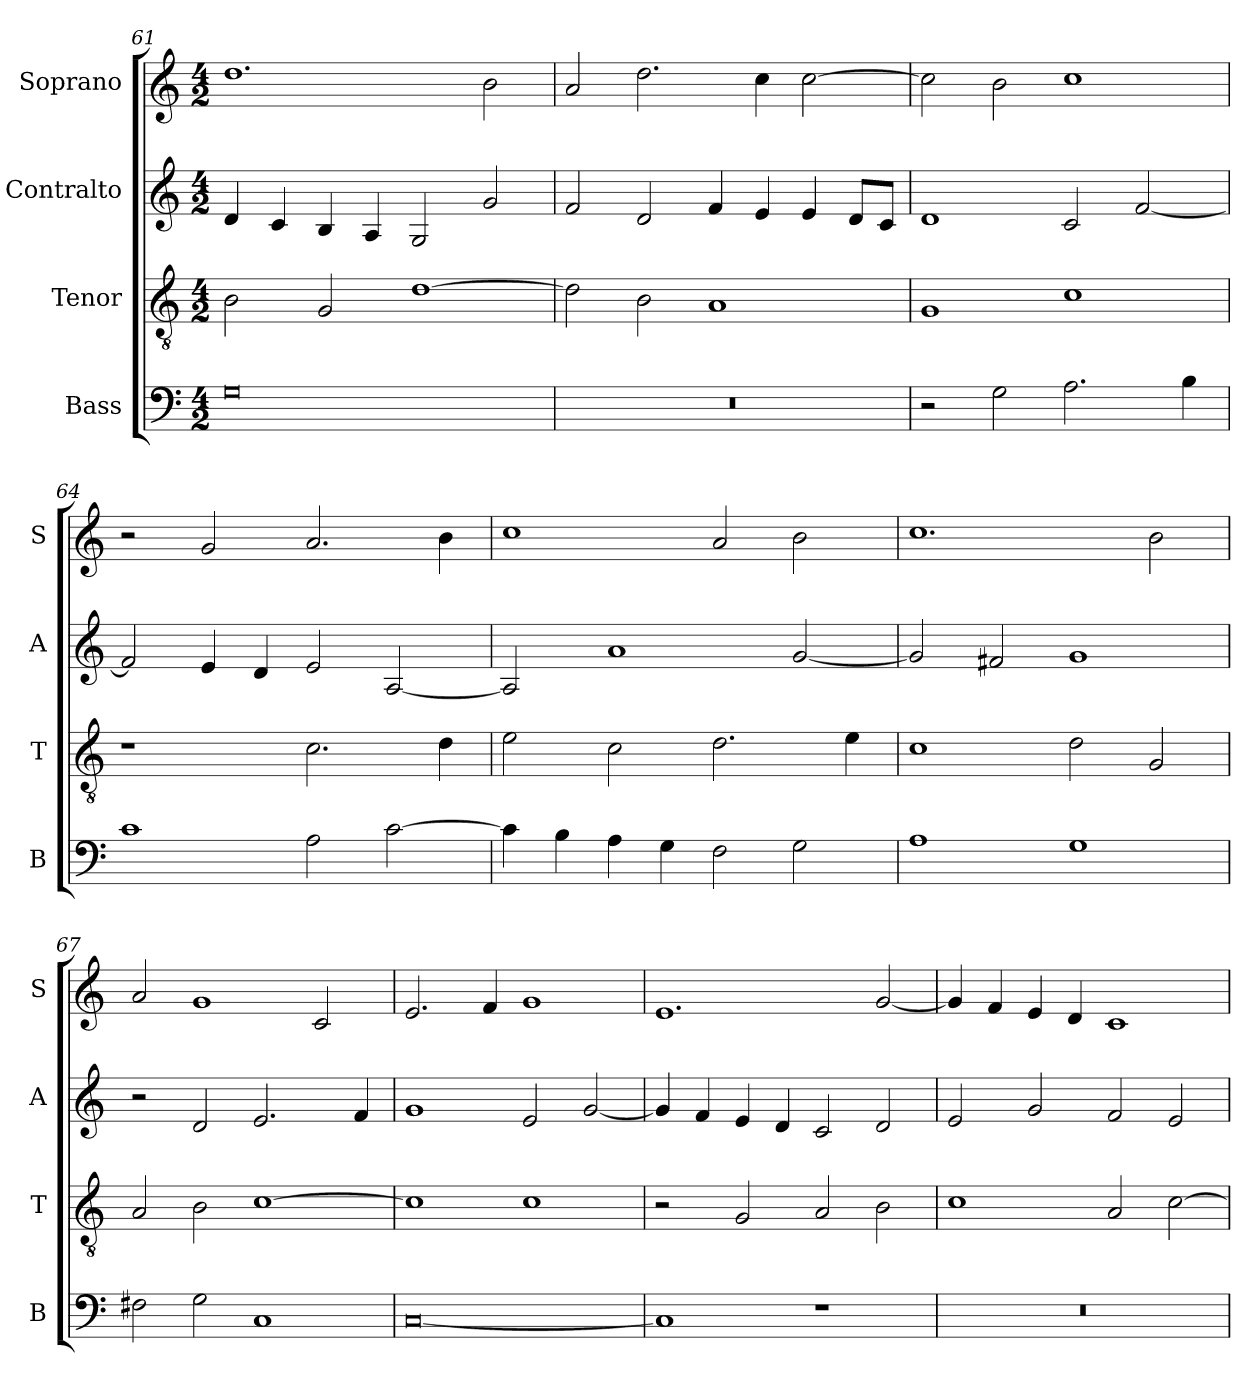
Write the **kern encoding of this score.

**kern	**kern	**kern	**kern
*part4	*part3	*part2	*part1
*staff4	*staff3	*staff2	*staff1
*I"Bass	*I"Tenor	*I"Contralto	*I"Soprano
*I'B	*I'T	*I'A	*I'S
*clefF4	*clefGv2	*clefG2	*clefG2
*k[]	*k[]	*k[]	*k[]
*C:ion	*C:ion	*C:ion	*C:ion
*M4/2	*M4/2	*M4/2	*M4/2
=61	=61	=61	=61
0G	2B	4d	1.dd
.	.	4c	.
.	2G	4B	.
.	.	4A	.
.	[1d	2G	.
.	.	2g	2b
=62	=62	=62	=62
0r	2d]	2f	2a
.	2B	2d	2.dd
.	1A	4f	.
.	.	4e	4cc
.	.	4e	[2cc
.	.	8d/L	.
.	.	8c/J	.
=63	=63	=63	=63
2r	1G	1d	2cc]
2G	.	.	2b
2.A	1c	2c	1cc
.	.	[2f	.
4B	.	.	.
=64	=64	=64	=64
1c	1r	2f]	2r
.	.	4e	2g
.	.	4d	.
2A	2.c	2e	2.a
[2c	.	[2A	.
.	4d	.	4b
=65	=65	=65	=65
4c]	2e	2A]	1cc
4B	.	.	.
4A	2c	1a	.
4G	.	.	.
2F	2.d	.	2a
2G	.	[2g	2b
.	4e	.	.
=66	=66	=66	=66
1A	1c	2g]	1.cc
.	.	2f#X	.
1G	2d	1g	.
.	2G	.	2b
=67	=67	=67	=67
2F#X	2A	2r	2a
2G	2B	2d	1g
1C	[1c	2.e	.
.	.	.	2c
.	.	4f	.
=68	=68	=68	=68
[0C	1c]	1g	2.e
.	.	.	4f
.	1c	2e	1g
.	.	[2g	.
=69	=69	=69	=69
1C]	2r	4g]	1.e
.	.	4f	.
.	2G	4e	.
.	.	4d	.
1r	2A	2c	.
.	2B	2d	[2g
=70	=70	=70	=70
0r	1c	2e	4g]
.	.	.	4f
.	.	2g	4e
.	.	.	4d
.	2A	2f	1c
.	[2c	2e	.
=	=	=	=
*-	*-	*-	*-
